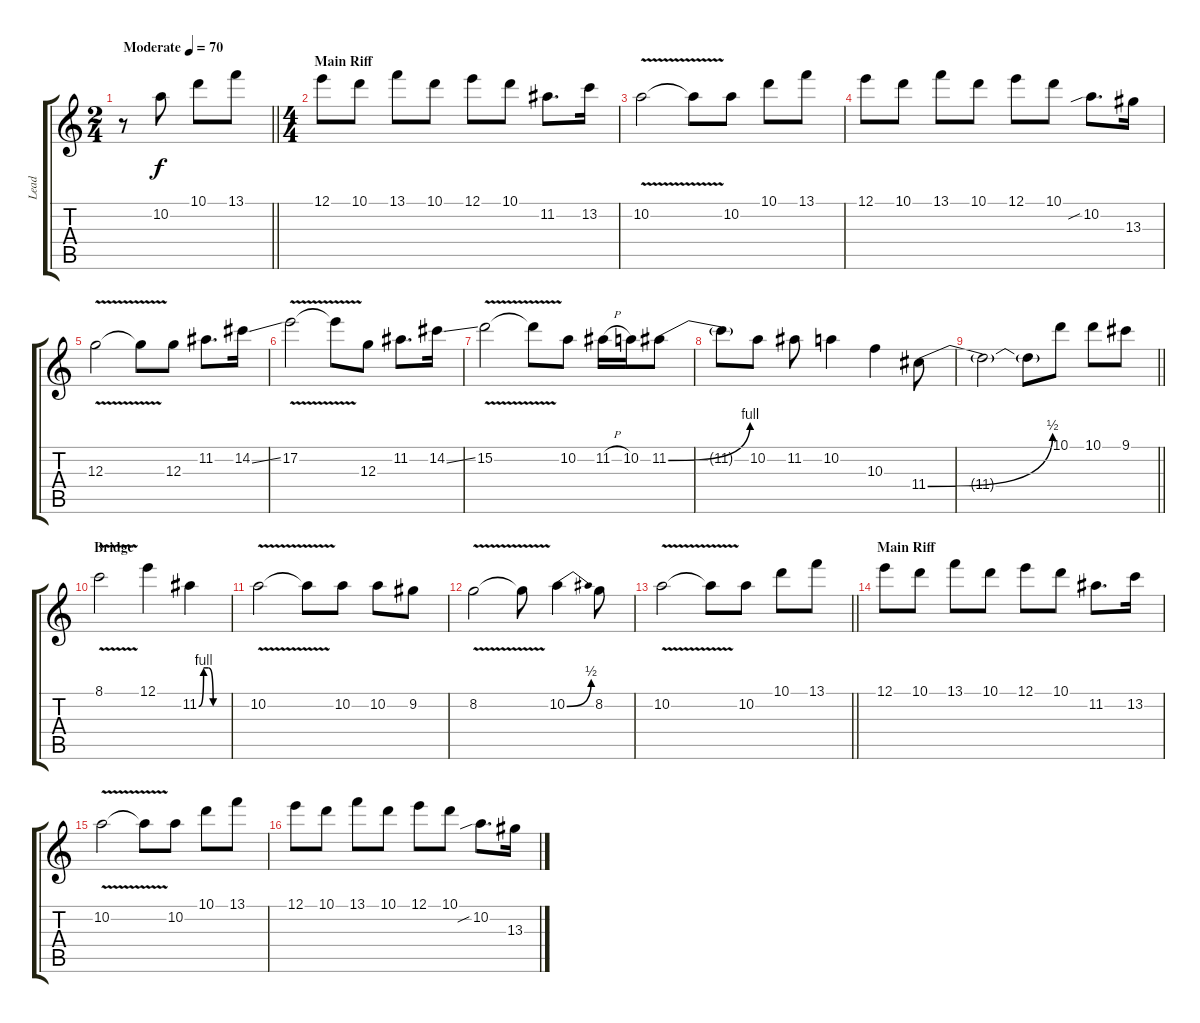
\track ("Lead" "Lead") {instrument overdrivenguitar}
\staff {score tabs}
\tuning (E4 B3 G3 D3 A2 E2) {hide}
\ts (2 4)
\tempo (70 "Moderate")
\clef g2
\barLineRight lightlight
\ks c
r.8{dy f instrument overdrivenguitar} 10.2.8 10.1.8 13.1.8 |
\ts (4 4)
\section ("" "Main Riff")
12.1.8 10.1.8 13.1.8 10.1.8 12.1.8 10.1.8 11.2.8{d} 13.2.16 |
10.2{v}.2 10.2{t}.8 10.2.8 10.1.8 13.1.8 |
12.1.8 10.1.8 13.1.8 10.1.8 12.1.8 10.1.8 10.2{sib}.8{d} 13.3.16 |
12.3{v}.2 12.3{t}.8 12.3.8 11.2.8{d} 14.2{ss}.16 |
17.2{v}.2 17.2{t}.8 12.3.8 11.2.8{d} 14.2{ss}.16 |
15.2{v}.2 15.2{t}.8 10.2.8 11.2{h}.16 10.2.16 11.2{be (bend 0 0 60 4)}.8 |
11.2{t}.8 10.2.8 11.2.8 10.2.4 10.3.4 11.4{be (bend 0 0 60 2)}.8 |
\barLineRight lightlight
11.4{t}.2 11.4{t}.8 10.1.8 10.1.8 9.1.8 |
\section ("" "Bridge")
8.1{v}.2 12.1.4 11.2{be (custom 0 0 10 4 20 4 30 0 60 0)}.4 |
10.2{v}.2 10.2{t}.8 10.2.8 10.2.8 9.2.8 |
8.2{v}.2 8.2{t}.8 10.2{be (bend 0 0 60 2)}.4 8.2.8 |
\barLineRight lightlight
10.2{v}.2 10.2{t}.8 10.2.8 10.1.8 13.1.8 |
\section ("" "Main Riff")
12.1.8 10.1.8 13.1.8 10.1.8 12.1.8 10.1.8 11.2.8{d} 13.2.16 |
10.2{v}.2 10.2{t}.8 10.2.8 10.1.8 13.1.8 |
12.1.8 10.1.8 13.1.8 10.1.8 12.1.8 10.1.8 10.2{sib}.8{d} 13.3.16
